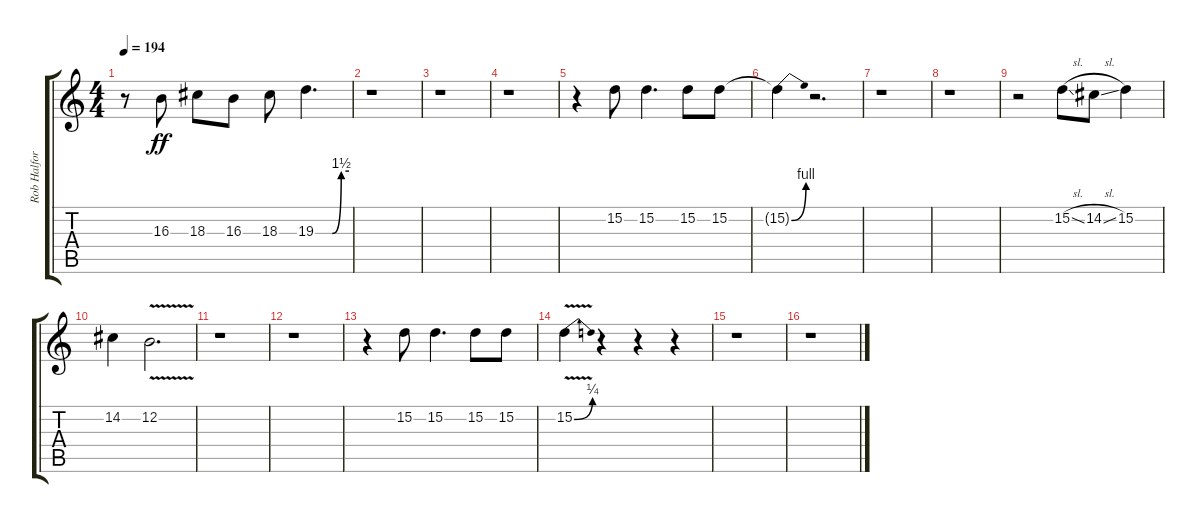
\track ("Rob Halford" "Rob Halfor") {instrument violin}
\staff {score tabs}
\tuning (E4 B3 G3 D3 A2 E2) {hide}
\ts (4 4)
\tempo 194
\clef g2
\ks c
r.8{dy ff} 16.3.8 18.3.8 16.3.8 18.3.8 19.3{be (custom 0 0 30 0 46 6 60 6)}.4{d} |
r.1 |
r.1 |
r.1 |
r.4 15.2.8 15.2.4{d} 15.2.8 15.2.8 |
15.2{be (bend 0 0 60 4) t}.4 r.2{d} |
r.1 |
r.1 |
r.2 15.2{sl}.8 14.2{sl}.8 15.2.4 |
14.2.4 12.2{v}.2{d} |
r.1 |
r.1 |
r.4 15.2.8 15.2.4{d} 15.2.8 15.2.8 |
15.2{be (bend 0 0 60 1) v}.4 r.4 r.4 r.4 |
r.1 |
r.1
